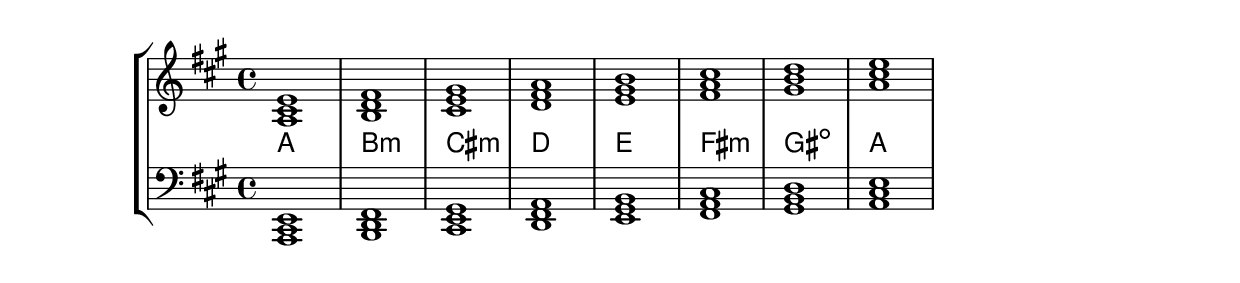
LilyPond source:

% Description: Chord tool for the key of A Major
% Author: Talos Thoren
% Date: January 23, 2013

\version "2.16.1"

% Variable for A Major chord tool

% Key of A Major has three sharps:
% F-Sharp, C-Sharp, G-Sharp
a_maj_triads = { \key a \major <a cis e>1 <b d fis> <cis e gis> <d fis a> <e gis b> <fis a cis > <gis b d> <a cis e> }
a_maj_triadNames = \new ChordNames { \a_maj_triads }
chordTool = \new StaffGroup
{
  <<
  \new Staff
  {
    \relative c'
    << 
      \a_maj_triads 
      \a_maj_triadNames 
    >>
  }
  \new Staff \relative c,
  {
    \clef bass
    <<
      \a_maj_triads
    >>
  }
  >>
}

\score
{
  \chordTool
}

